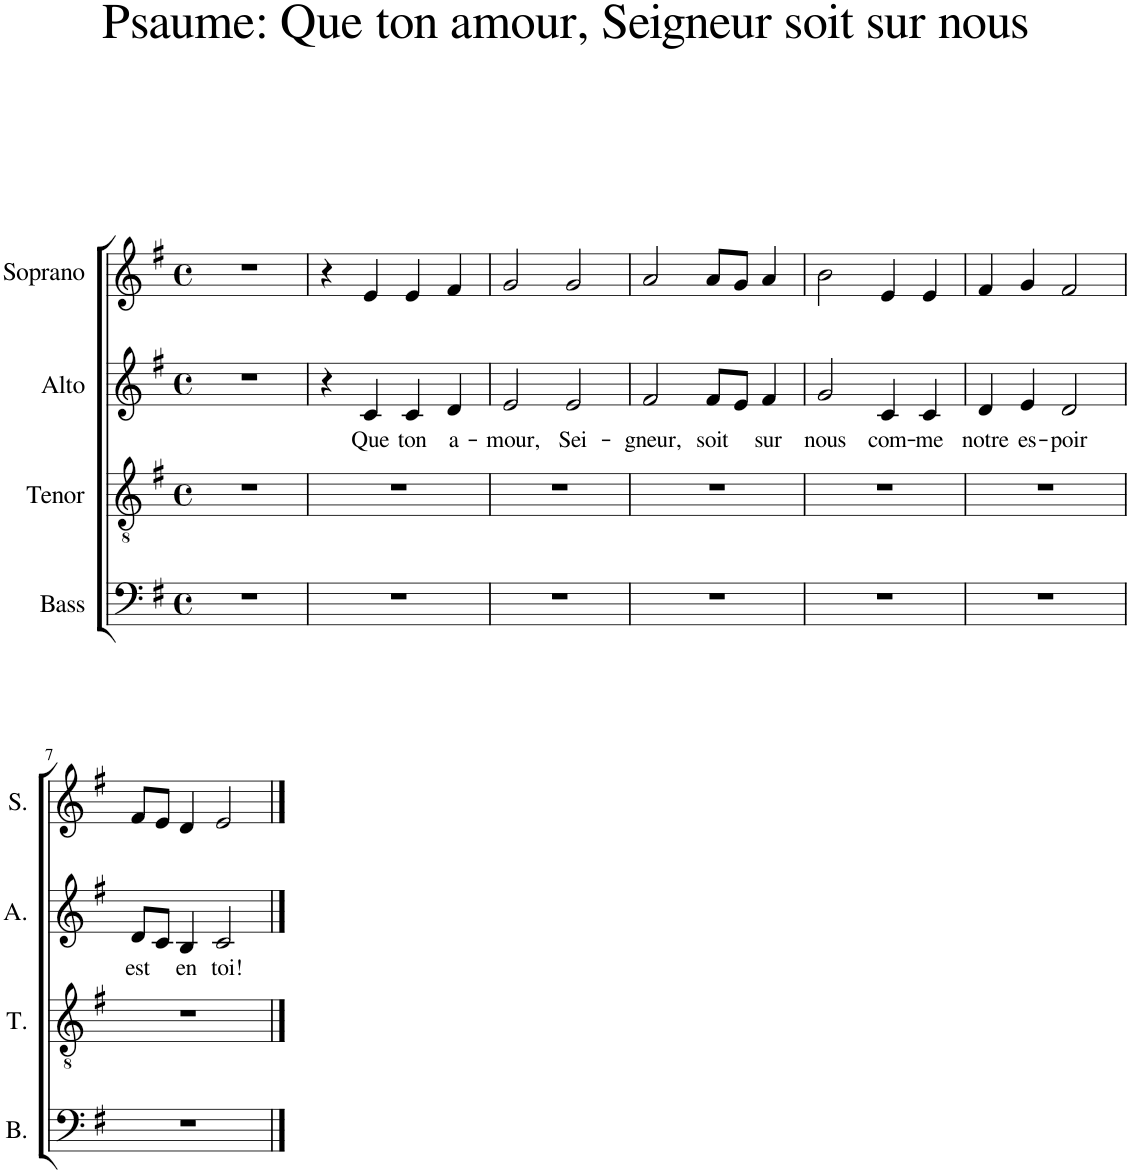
**kern	**kern	**kern	**text	**kern
*part4	*part3	*part2	*part2	*part1
*staff4	*staff3	*staff2	*staff2	*staff1
*I"Bass	*I"Tenor	*I"Alto	*	*I"Soprano
*I'B.	*I'T.	*I'A.	*	*I'S.
*clefF4	*clefGv2	*clefG2	*	*clefG2
*k[f#]	*k[f#]	*k[f#]	*	*k[f#]
*M4/4	*M4/4	*M4/4	*	*M4/4
*met(c)	*met(c)	*met(c)	*	*met(c)
=1	=1	=1	=1	=1
1r	1r	1r	.	1r
=2	=2	=2	=2	=2
1r	1r	4r	.	4r
!	!	!	!LO:LY:b	!
.	.	4c/	Que	4e/
!	!	!	!LO:LY:b	!
.	.	4c/	ton	4e/
!	!	!	!LO:LY:b	!
.	.	4d/	a-	4f#/
=3	=3	=3	=3	=3
!	!	!	!LO:LY:b	!
1r	1r	2e/	-mour,	2g/
!	!	!	!LO:LY:b	!
.	.	2e/	Sei-	2g/
=4	=4	=4	=4	=4
!	!	!	!LO:LY:b	!
1r	1r	2f#/	-gneur,	2a/
!	!	!	!LO:LY:b	!
.	.	8f#/L	soit	8a/L
.	.	8e/J	.	8g/J
!	!	!	!LO:LY:b	!
.	.	4f#/	sur	4a/
=5	=5	=5	=5	=5
!	!	!	!LO:LY:b	!
1r	1r	2g/	nous	2b\
!	!	!	!LO:LY:b	!
.	.	4c/	com-	4e/
!	!	!	!LO:LY:b	!
.	.	4c/	-me	4e/
=6	=6	=6	=6	=6
!	!	!	!LO:LY:b	!
1r	1r	4d/	notre	4f#/
!	!	!	!LO:LY:b	!
.	.	4e/	es-	4g/
!	!	!	!LO:LY:b	!
.	.	2d/	-poir	2f#/
!!LO:LB:g=z
=7	=7	=7	=7	=7
!	!	!	!LO:LY:b	!
1r	1r	8d/L	est	8f#/L
.	.	8c/J	.	8e/J
!	!	!	!LO:LY:b	!
.	.	4B/	en	4d/
!	!	!	!LO:LY:b	!
.	.	2c/	toi!	2e/
==	==	==	==	==
*-	*-	*-	*-	*-
